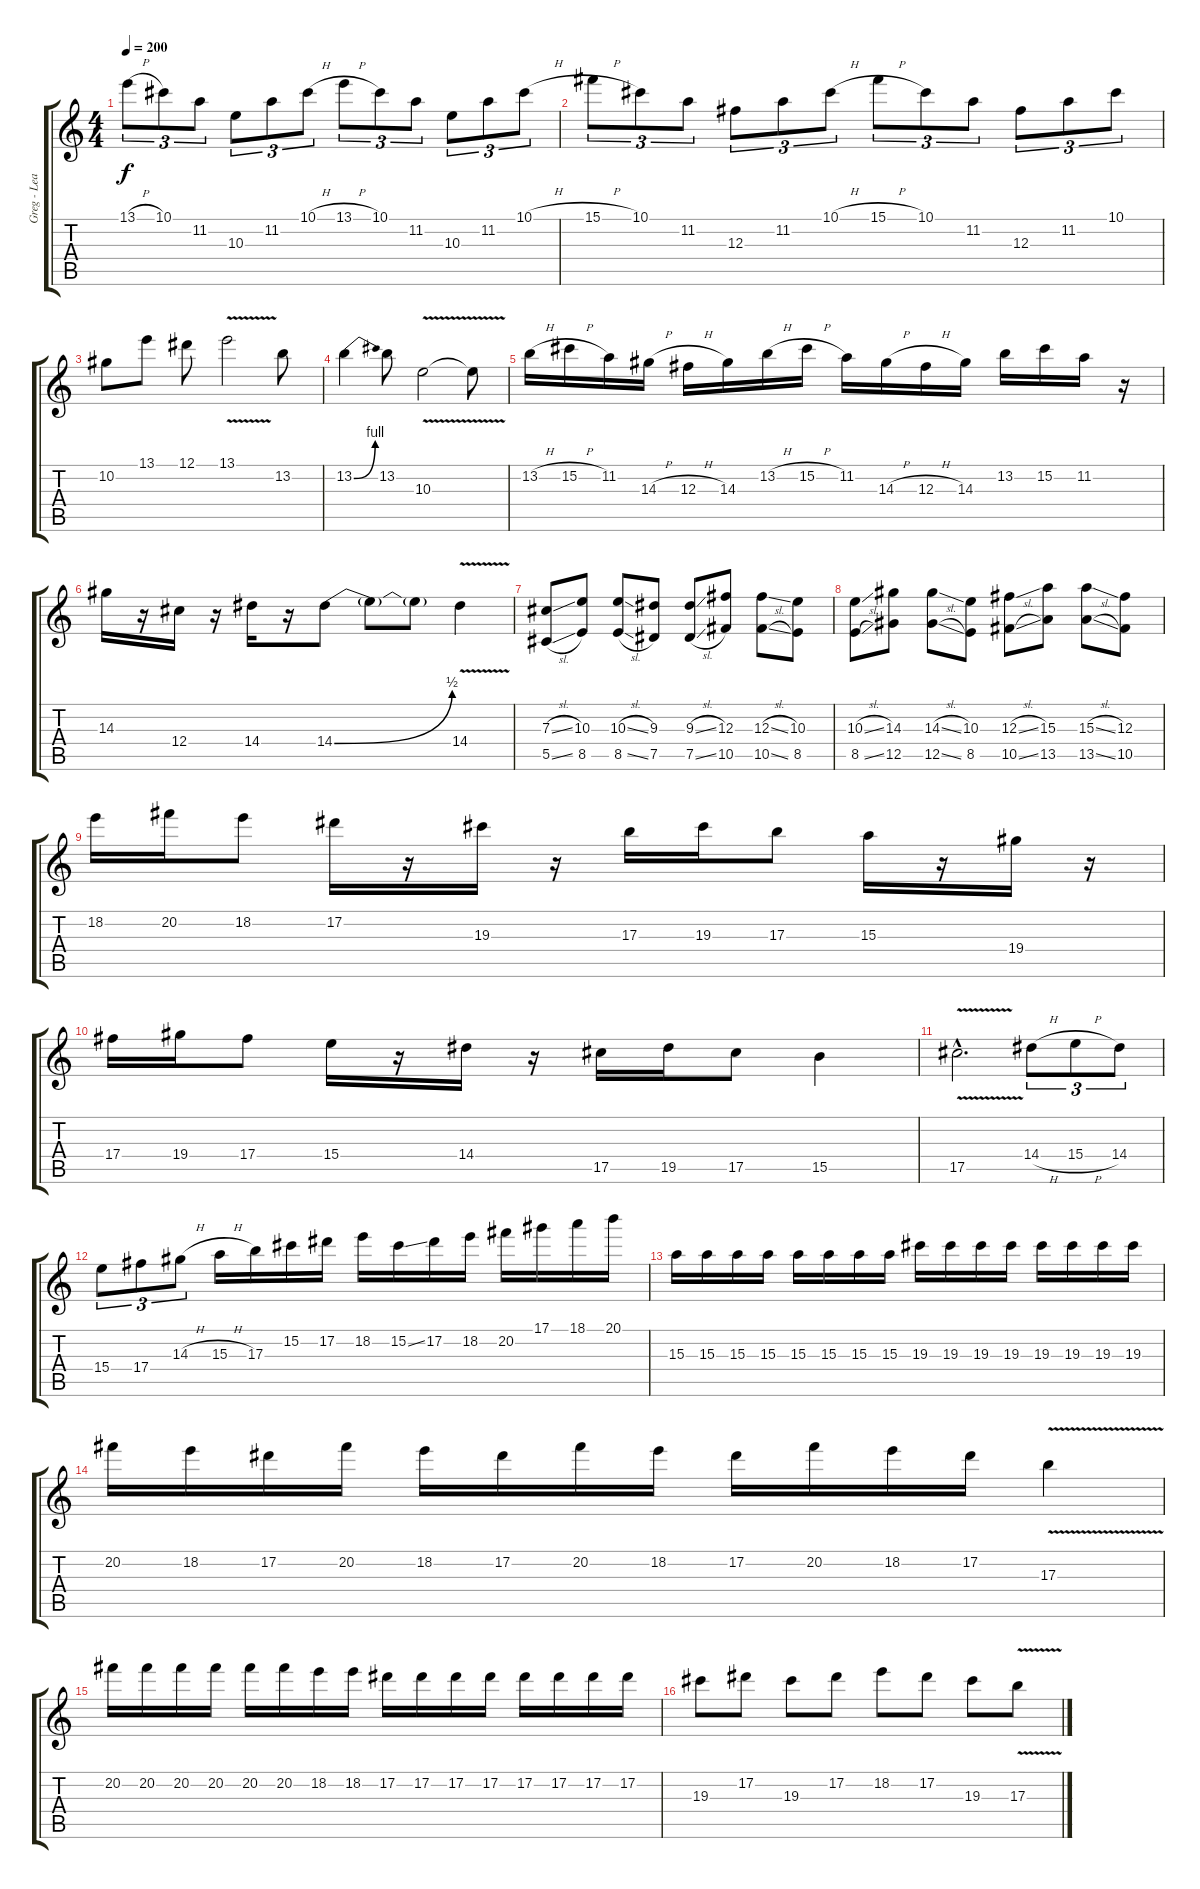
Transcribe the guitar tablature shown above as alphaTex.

\track ("Greg - Lead Guitar" "Greg - Lea") {instrument distortionguitar}
\staff {score tabs}
\tuning (Eb4 Bb3 Gb3 Db3 Ab2 Eb2) {hide}
\ts (4 4)
\tempo 200
\clef g2
\ks c
13.1{h}.8{tu (3 2) dy f} 10.1.8{tu (3 2)} 11.2.8{tu (3 2)} 10.3.8{tu (3 2)} 11.2.8{tu (3 2)} 10.1{h}.8{tu (3 2)} 13.1{h}.8{tu (3 2)} 10.1.8{tu (3 2)} 11.2.8{tu (3 2)} 10.3.8{tu (3 2)} 11.2.8{tu (3 2)} 10.1{h}.8{tu (3 2)} |
15.1{h}.8{tu (3 2)} 10.1.8{tu (3 2)} 11.2.8{tu (3 2)} 12.3.8{tu (3 2)} 11.2.8{tu (3 2)} 10.1{h}.8{tu (3 2)} 15.1{h}.8{tu (3 2)} 10.1.8{tu (3 2)} 11.2.8{tu (3 2)} 12.3.8{tu (3 2)} 11.2.8{tu (3 2)} 10.1.8{tu (3 2)} |
10.2.8 13.1.8 12.1.8 13.1{v}.2 13.2.8 |
13.2{be (bend 0 0 60 4)}.4 13.2.8 10.3{v}.2 10.3{t}.8 |
13.2{h}.16 15.2{h}.16 11.2.16 14.3{h}.16 12.3{h}.16 14.3.16 13.2{h}.16 15.2{h}.16 11.2.16 14.3{h}.16 12.3{h}.16 14.3.16 13.2.16 15.2.16 11.2.16 r.16 |
14.3.16 r.16 12.4.16 r.16 14.4.16 r.16 14.4{be (bend 0 0 60 2)}.8 14.4{t}.8 14.4{t}.8 14.4{v}.4 |
(7.3{sl} 5.5{sl}).8 (10.3 8.5).8 (10.3{sl} 8.5{sl}).8 (9.3 7.5).8 (9.3{sl} 7.5{sl}).8 (12.3 10.5).8 (12.3{sl} 10.5{sl}).8 (10.3 8.5).8 |
(10.3{sl} 8.5{sl}).8 (14.3 12.5).8 (14.3{sl} 12.5{sl}).8 (10.3 8.5).8 (12.3{sl} 10.5{sl}).8 (15.3 13.5).8 (15.3{sl} 13.5{sl}).8 (12.3 10.5).8 |
18.2.16 20.2.16 18.2.8 17.2.16 r.16 19.3.16 r.16 17.3.16 19.3.16 17.3.8 15.3.16 r.16 19.4.16 r.16 |
17.4.16 19.4.16 17.4.8 15.4.16 r.16 14.4.16 r.16 17.5.16 19.5.16 17.5.8 15.5.4 |
17.5{v hac}.2{d} 14.4{h}.8{tu (3 2)} 15.4{h}.8{tu (3 2)} 14.4.8{tu (3 2)} |
15.4.8{tu (3 2)} 17.4.8{tu (3 2)} 14.3{h}.8{tu (3 2)} 15.3{h}.16 17.3.16 15.2.16 17.2.16 18.2.16 15.2{ss}.16 17.2.16 18.2.16 20.2.16 17.1.16 18.1.16 20.1.16 |
15.3.16 15.3.16 15.3.16 15.3.16 15.3.16 15.3.16 15.3.16 15.3.16 19.3.16 19.3.16 19.3.16 19.3.16 19.3.16 19.3.16 19.3.16 19.3.16 |
20.2.16 18.2.16 17.2.16 20.2.16 18.2.16 17.2.16 20.2.16 18.2.16 17.2.16 20.2.16 18.2.16 17.2.16 17.3{v}.4 |
20.2.16 20.2.16 20.2.16 20.2.16 20.2.16 20.2.16 18.2.16 18.2.16 17.2.16 17.2.16 17.2.16 17.2.16 17.2.16 17.2.16 17.2.16 17.2.16 |
19.3.8 17.2.8 19.3.8 17.2.8 18.2.8 17.2.8 19.3.8 17.3{v}.8
